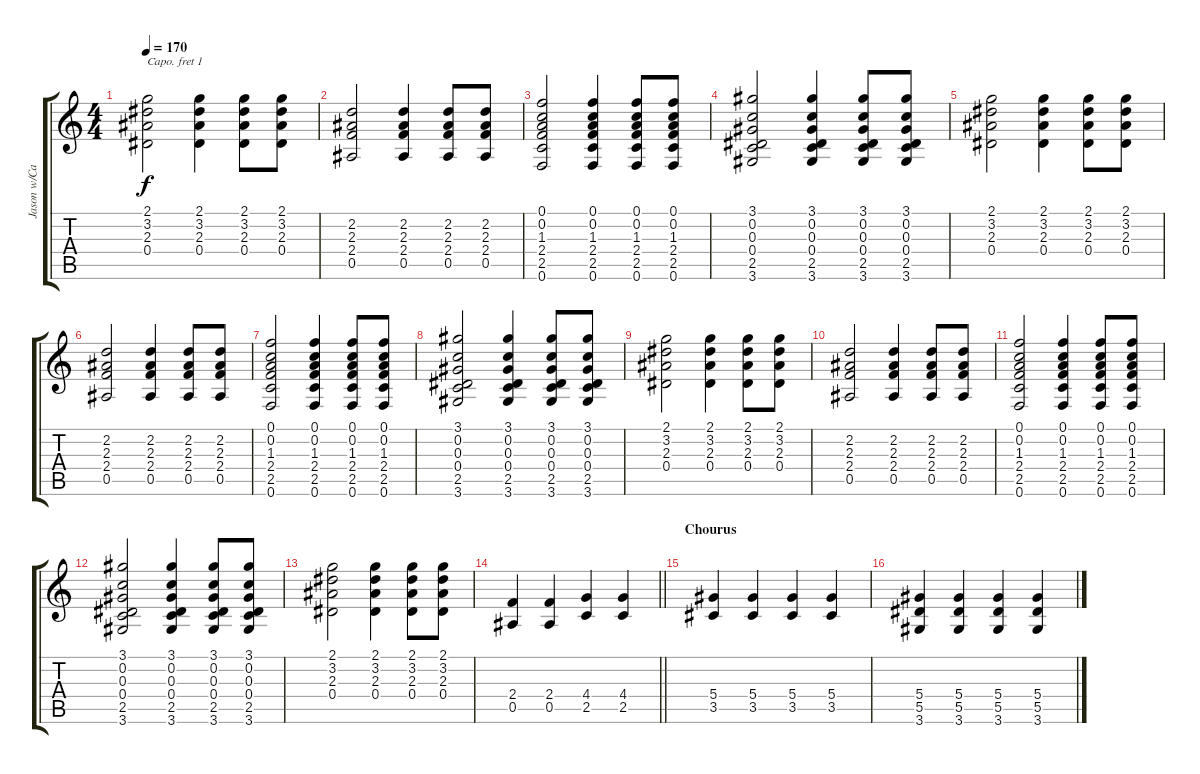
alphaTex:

\track ("Jason w/Capo" "Jason w/Ca") {instrument electricguitarclean}
\staff {score tabs}
\capo 1
\tuning (E4 B3 G3 D3 A2 E2) {hide}
\ts (4 4)
\tempo 170
\clef g2
\ks c
(2.1 3.2 2.3 0.4).2{dy f} (2.1 3.2 2.3 0.4).4 (2.1 3.2 2.3 0.4).8 (2.1 3.2 2.3 0.4).8 |
(2.2 2.3 2.4 0.5).2 (2.2 2.3 2.4 0.5).4 (2.2 2.3 2.4 0.5).8 (2.2 2.3 2.4 0.5).8 |
(0.1 0.2 1.3 2.4 2.5 0.6).2{instrument electricguitarclean} (0.1 0.2 1.3 2.4 2.5 0.6).4 (0.1 0.2 1.3 2.4 2.5 0.6).8 (0.1 0.2 1.3 2.4 2.5 0.6).8 |
(3.1 0.2 0.3 0.4 2.5 3.6).2 (3.1 0.2 0.3 0.4 2.5 3.6).4 (3.1 0.2 0.3 0.4 2.5 3.6).8 (3.1 0.2 0.3 0.4 2.5 3.6).8 |
(2.1 3.2 2.3 0.4).2 (2.1 3.2 2.3 0.4).4 (2.1 3.2 2.3 0.4).8 (2.1 3.2 2.3 0.4).8 |
(2.2 2.3 2.4 0.5).2 (2.2 2.3 2.4 0.5).4 (2.2 2.3 2.4 0.5).8 (2.2 2.3 2.4 0.5).8 |
(0.1 0.2 1.3 2.4 2.5 0.6).2 (0.1 0.2 1.3 2.4 2.5 0.6).4 (0.1 0.2 1.3 2.4 2.5 0.6).8 (0.1 0.2 1.3 2.4 2.5 0.6).8 |
(3.1 0.2 0.3 0.4 2.5 3.6).2 (3.1 0.2 0.3 0.4 2.5 3.6).4 (3.1 0.2 0.3 0.4 2.5 3.6).8 (3.1 0.2 0.3 0.4 2.5 3.6).8 |
(2.1 3.2 2.3 0.4).2 (2.1 3.2 2.3 0.4).4 (2.1 3.2 2.3 0.4).8 (2.1 3.2 2.3 0.4).8 |
(2.2 2.3 2.4 0.5).2 (2.2 2.3 2.4 0.5).4 (2.2 2.3 2.4 0.5).8 (2.2 2.3 2.4 0.5).8 |
(0.1 0.2 1.3 2.4 2.5 0.6).2 (0.1 0.2 1.3 2.4 2.5 0.6).4 (0.1 0.2 1.3 2.4 2.5 0.6).8 (0.1 0.2 1.3 2.4 2.5 0.6).8 |
(3.1 0.2 0.3 0.4 2.5 3.6).2 (3.1 0.2 0.3 0.4 2.5 3.6).4 (3.1 0.2 0.3 0.4 2.5 3.6).8 (3.1 0.2 0.3 0.4 2.5 3.6).8 |
(2.1 3.2 2.3 0.4).2 (2.1 3.2 2.3 0.4).4 (2.1 3.2 2.3 0.4).8 (2.1 3.2 2.3 0.4).8 |
\barLineRight lightlight
(2.4 0.5).4{instrument overdrivenguitar} (2.4 0.5).4 (4.4 2.5).4 (4.4 2.5).4 |
\section ("" "Chourus")
(5.4 3.5).4 (5.4 3.5).4 (5.4 3.5).4 (5.4 3.5).4 |
(5.4 5.5 3.6).4 (5.4 5.5 3.6).4 (5.4 5.5 3.6).4 (5.4 5.5 3.6).4
